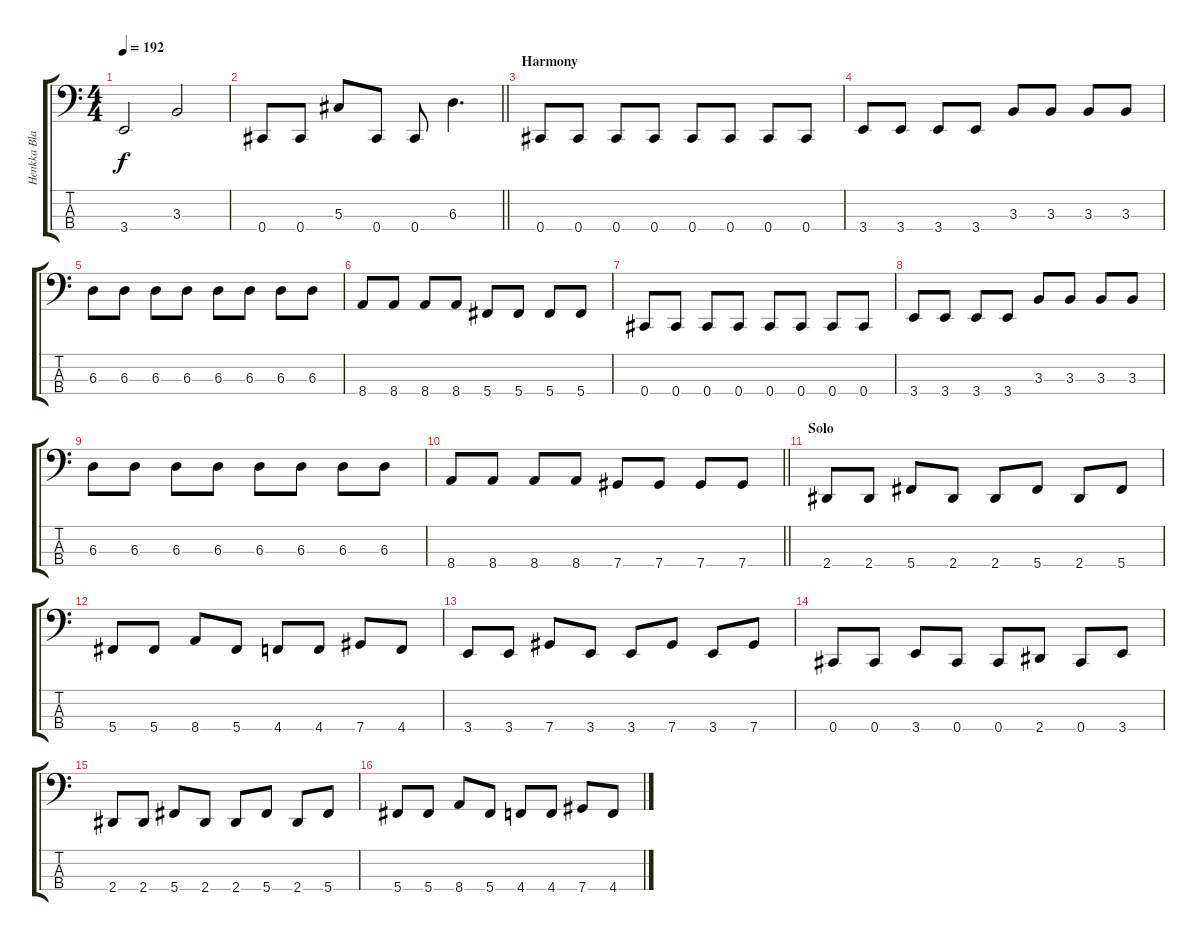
\track ("Henkka Blacksmith" "Henkka Bla") {instrument electricbasspick bank 255}
\staff {score tabs}
\tuning (Gb2 Db2 Ab1 Db1) {hide}
\ts (4 4)
\tempo 192
\clef f4
\ks c
3.4.2{dy f} 3.3.2 |
\barLineRight lightlight
0.4.8 0.4.8 5.3.8 0.4.8 0.4.8 6.3.4{d} |
\section ("" "Harmony")
0.4.8 0.4.8 0.4.8 0.4.8 0.4.8 0.4.8 0.4.8 0.4.8 |
3.4.8 3.4.8 3.4.8 3.4.8 3.3.8 3.3.8 3.3.8 3.3.8 |
6.3.8 6.3.8 6.3.8 6.3.8 6.3.8 6.3.8 6.3.8 6.3.8 |
8.4.8 8.4.8 8.4.8 8.4.8 5.4.8 5.4.8 5.4.8 5.4.8 |
0.4.8 0.4.8 0.4.8 0.4.8 0.4.8 0.4.8 0.4.8 0.4.8 |
3.4.8 3.4.8 3.4.8 3.4.8 3.3.8 3.3.8 3.3.8 3.3.8 |
6.3.8 6.3.8 6.3.8 6.3.8 6.3.8 6.3.8 6.3.8 6.3.8 |
\barLineRight lightlight
8.4.8 8.4.8 8.4.8 8.4.8 7.4.8 7.4.8 7.4.8 7.4.8 |
\section ("" "Solo")
2.4.8 2.4.8 5.4.8 2.4.8 2.4.8 5.4.8 2.4.8 5.4.8 |
5.4.8 5.4.8 8.4.8 5.4.8 4.4.8 4.4.8 7.4.8 4.4.8 |
3.4.8 3.4.8 7.4.8 3.4.8 3.4.8 7.4.8 3.4.8 7.4.8 |
0.4.8 0.4.8 3.4.8 0.4.8 0.4.8 2.4.8 0.4.8 3.4.8 |
2.4.8 2.4.8 5.4.8 2.4.8 2.4.8 5.4.8 2.4.8 5.4.8 |
5.4.8 5.4.8 8.4.8 5.4.8 4.4.8 4.4.8 7.4.8 4.4.8
